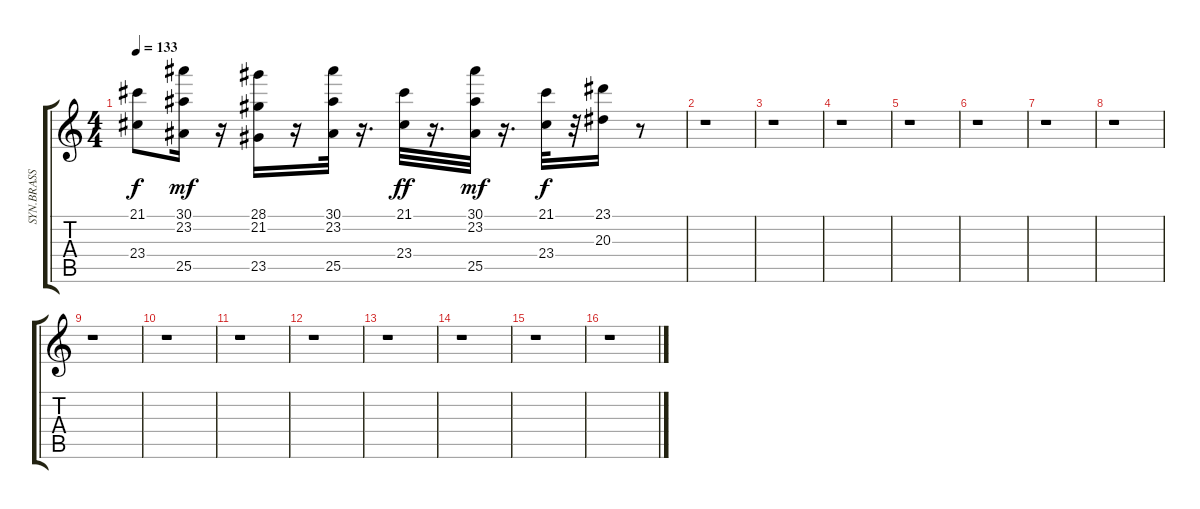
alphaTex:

\track ("SYN.BRASS                           " "SYN.BRASS ") {instrument pad3polysynth}
\staff {score tabs}
\tuning (E4 B3 G3 D3 A2 E2) {hide}
\ts (4 4)
\tempo 133
\clef g2
\ks c
(21.1{t} 23.4{t}).8{dy f} (30.1 23.2 25.5).16{dy mf} r.16 (28.1 21.2 23.5).16 r.16 (30.1 23.2 25.5).32 r.16{d} (21.1 23.4).32{dy ff} r.16{d} (30.1 23.2 25.5).32{dy mf} r.16{d} (21.1 23.4).32{dy f} r.32 (23.1 20.3).16 r.8 |
r.1 |
r.1 |
r.1 |
r.1 |
r.1 |
r.1 |
r.1 |
r.1 |
r.1 |
r.1 |
r.1 |
r.1 |
r.1 |
r.1 |
r.1
